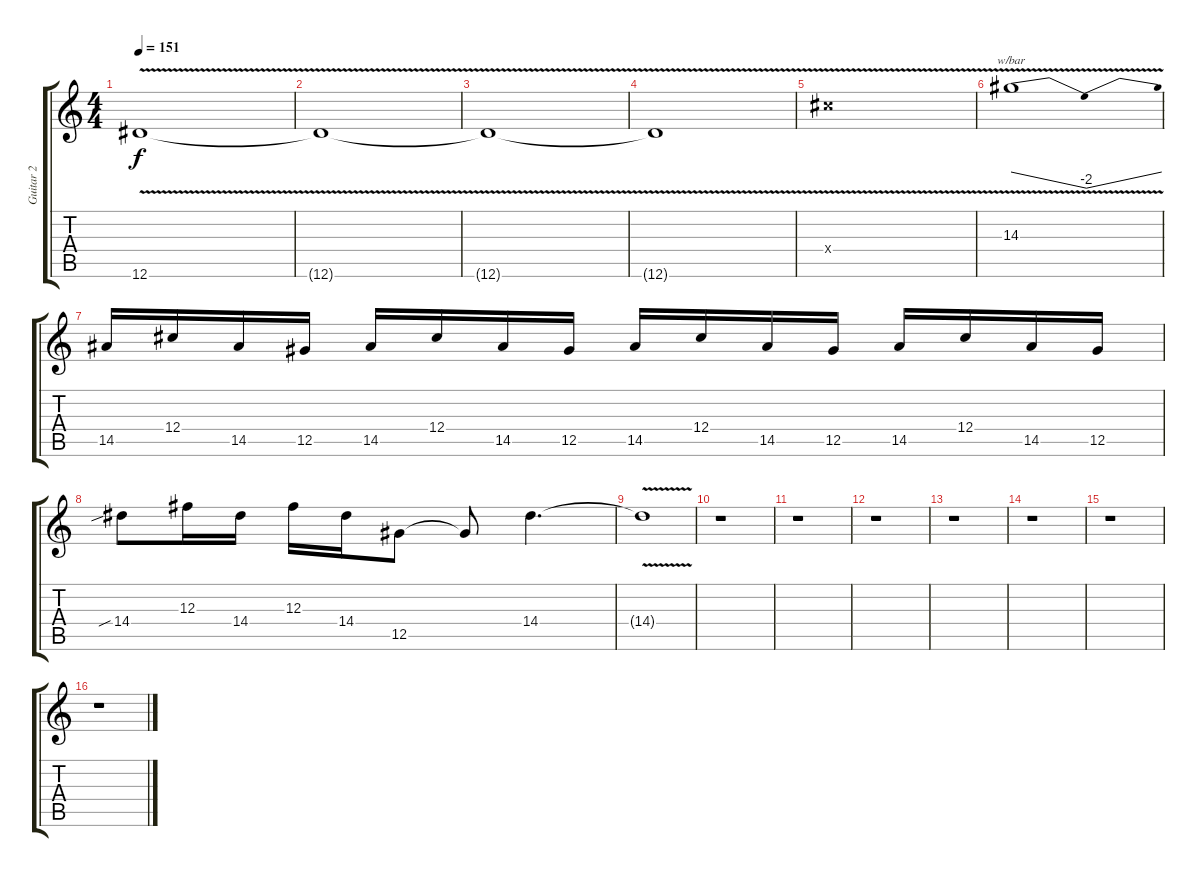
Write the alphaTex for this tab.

\track ("Guitar 2" "Guitar 2") {instrument overdrivenguitar}
\staff {score tabs}
\tuning (Eb4 Bb3 Gb3 Db3 Ab2 Eb2) {hide}
\ts (4 4)
\tempo 151
\clef g2
\ks c
12.6{v t}.1{dy f} |
12.6{v t}.1 |
12.6{v t}.1 |
12.6{v t}.1 |
12.4{v x}.1 |
14.3{v}.1{tbe (dip default 0 0 30 -8 60 0)} |
14.5.16 12.4.16 14.5.16 12.5.16 14.5.16 12.4.16 14.5.16 12.5.16 14.5.16 12.4.16 14.5.16 12.5.16 14.5.16 12.4.16 14.5.16 12.5.16 |
14.4{sib}.8 12.3.16 14.4.16 12.3.16 14.4.16 12.5.8 12.5{t}.8 14.4.4{d} |
14.4{v t}.1 |
r.1 |
r.1 |
r.1 |
r.1 |
r.1 |
r.1 |
r.1
